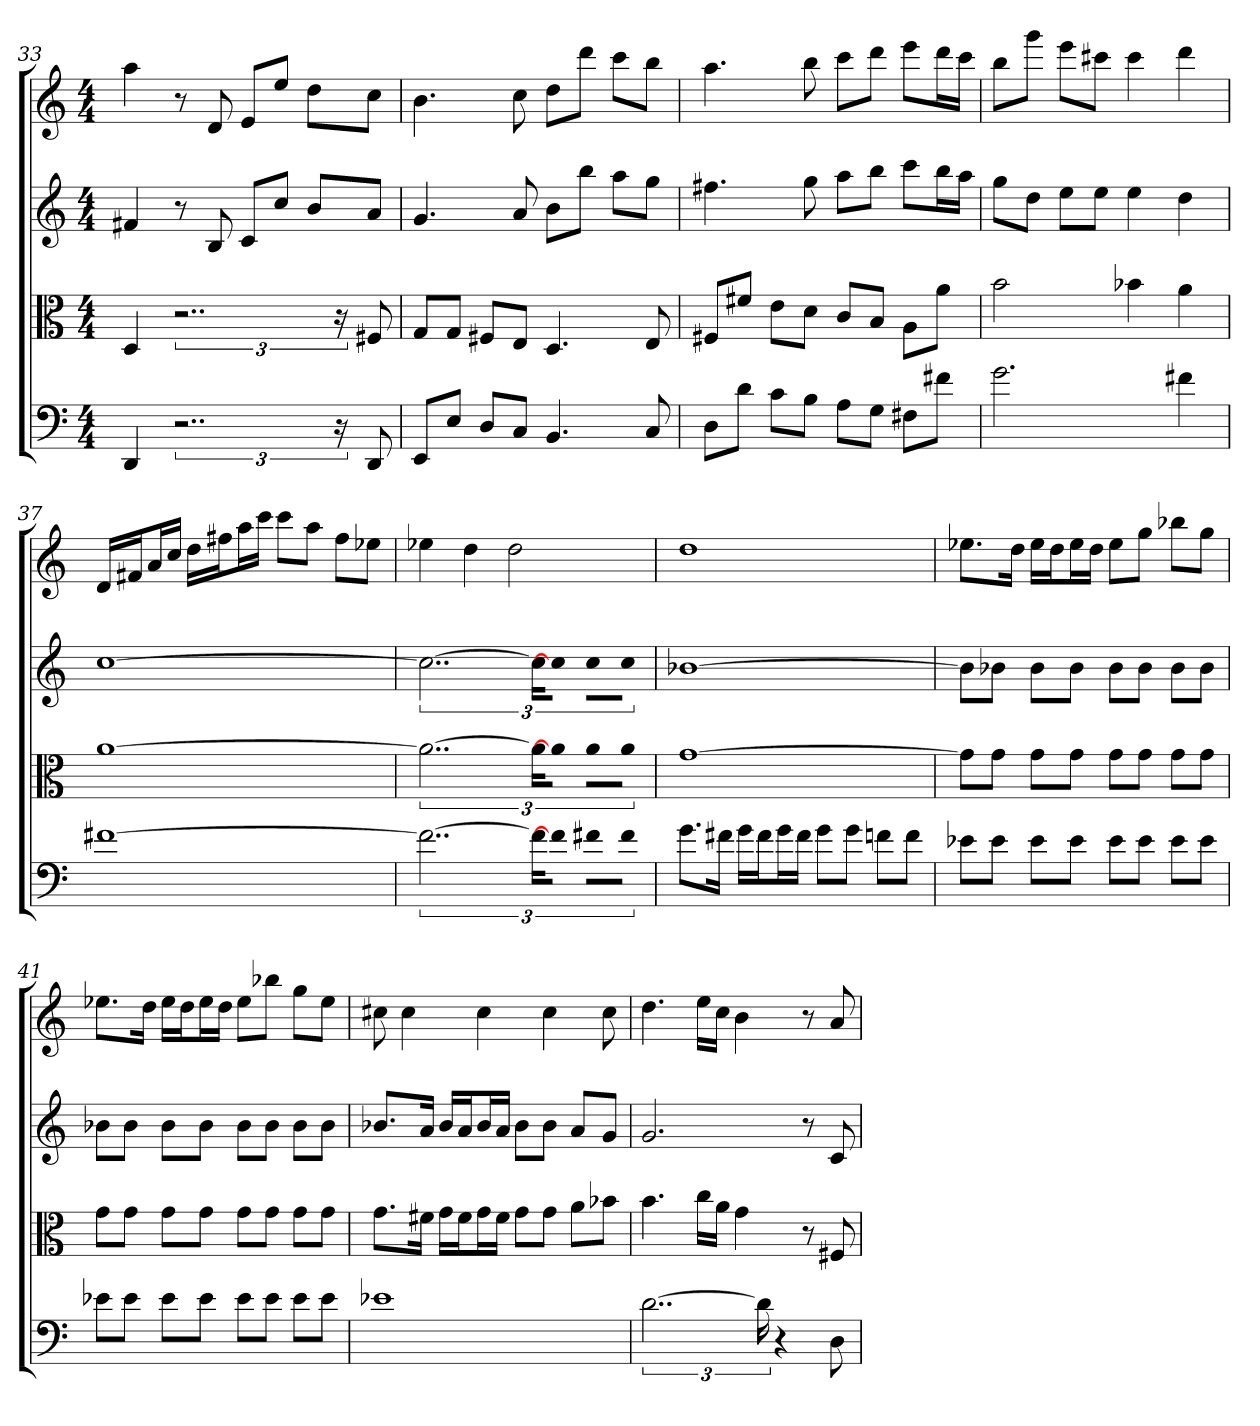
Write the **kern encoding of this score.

**kern	**kern	**kern	**kern
*part4	*part3	*part2	*part1
*staff4	*staff3	*staff2	*staff1
*clefF4	*clefC3	*	*
*k[]	*k[]	*k[]	*k[]
*C:	*C:	*C:	*C:
*M4/4	*M4/4	*M4/4	*M4/4
=33	=33	=33	=33
4DD	4D	4f#X	4aa
3..r	3..r	8r	8r
.	.	8B	8d
.	.	8cL	8eL
.	.	8ccJ	8eeJ
.	.	8bL	8ddL
24r	24r	.	.
8DD	8F#X	8aJ	8ccJ
=34	=34	=34	=34
8EE/L	8G/L	4.g	4.b
8E/J	8G/J	.	.
8D/L	8F#X/L	.	.
8C/J	8E/J	8a	8cc
4.BB	4.D	8bL	8ddL
.	.	8bbJ	8dddJ
.	.	8aaL	8cccL
8C	8E	8ggJ	8bbJ
=35	=35	=35	=35
8D\L	8F#X/L	4.ff#X	4.aa
8d\J	8f#X/J	.	.
8c\L	8e\L	.	.
8B\J	8d\J	8gg	8bb
8A\L	8c/L	8aaL	8cccL
8G\J	8B/J	8bbJ	8dddJ
8F#X\L	8A\L	8cccL	8eeeL
8f#X\J	8a\J	16bbL	16dddL
.	.	16aaJJ	16cccJJ
=36	=36	=36	=36
2.g	2b	8ggL	8bbL
.	.	8ddJ	8gggJ
.	.	8eeL	8eeeL
.	.	8eeJ	8ccc#XJ
.	4b-X	4ee	4ccc#
4f#X	4a	4dd	4ddd
=37	=37	=37	=37
[1f#X	[1a	[1cc	16dLL
.	.	.	16f#XJ
.	.	.	16aL
.	.	.	16ccJJ
.	.	.	16ddLL
.	.	.	16ff#XJ
.	.	.	16aaL
.	.	.	16cccJJ
.	.	.	8cccL
.	.	.	8aaJ
.	.	.	8ff#L
.	.	.	8ee-XJ
=38	=38	=38	=38
3..f#_	3..a_	3..cc_	4ee-X
.	.	.	4dd
.	.	.	2dd
24f#\KL]	24a\KL]	24ccKL]	.
8f#\J]	8a\J]	8ccJ]	.
8f#X\L	8a\L	8ccL	.
8f#\J	8a\J	8ccJ	.
=39	=39	=39	=39
8.g\L	[1g	[1b-X	1dd
16f#X\Jk	.	.	.
16g\LL	.	.	.
16f#\J	.	.	.
16g\L	.	.	.
16f#\JJ	.	.	.
8g\L	.	.	.
8g\J	.	.	.
8fn\L	.	.	.
8f\J	.	.	.
=40	=40	=40	=40
8e-X\L	8g\L]	8b-L]	8.ee-XL
8e-\J	8g\J	8b-XJ	.
.	.	.	16ddJk
8e-\L	8g\L	8b-L	16ee-LL
.	.	.	16ddJ
8e-\J	8g\J	8b-J	16ee-L
.	.	.	16ddJJ
8e-\L	8g\L	8b-L	8ee-L
8e-\J	8g\J	8b-J	8ggJ
8e-\L	8g\L	8b-L	8bb-XL
8e-\J	8g\J	8b-J	8ggJ
=41	=41	=41	=41
8e-X\L	8g\L	8b-XL	8.ee-XL
8e-\J	8g\J	8b-J	.
.	.	.	16ddJk
8e-\L	8g\L	8b-L	16ee-LL
.	.	.	16ddJ
8e-\J	8g\J	8b-J	16ee-L
.	.	.	16ddJJ
8e-\L	8g\L	8b-L	8ee-L
8e-\J	8g\J	8b-J	8bb-XJ
8e-\L	8g\L	8b-L	8ggL
8e-\J	8g\J	8b-J	8ee-J
=42	=42	=42	=42
1e-X	8.g\L	8.b-XL	8cc#X
.	.	.	4cc#
.	16f#X\Jk	16aJk	.
.	16g\LL	16b-LL	.
.	16f#\J	16aJ	.
.	16g\L	16b-L	4cc#
.	16f#\JJ	16aJJ	.
.	8g\L	8b-L	.
.	8g\J	8b-J	4cc#
.	8a\L	8aL	.
.	8b-X\J	8gJ	8cc#
=43	=43	=43	=43
[3..d	4.b	2.g	4.dd
.	16cc\LL	.	16eeLL
.	16a\JJ	.	16ccJJ
.	4g	.	4b
24d]	.	.	.
4r	.	.	.
.	8r	8r	8r
8D	8F#X	8c	8a
=	=	=	=
*-	*-	*-	*-
